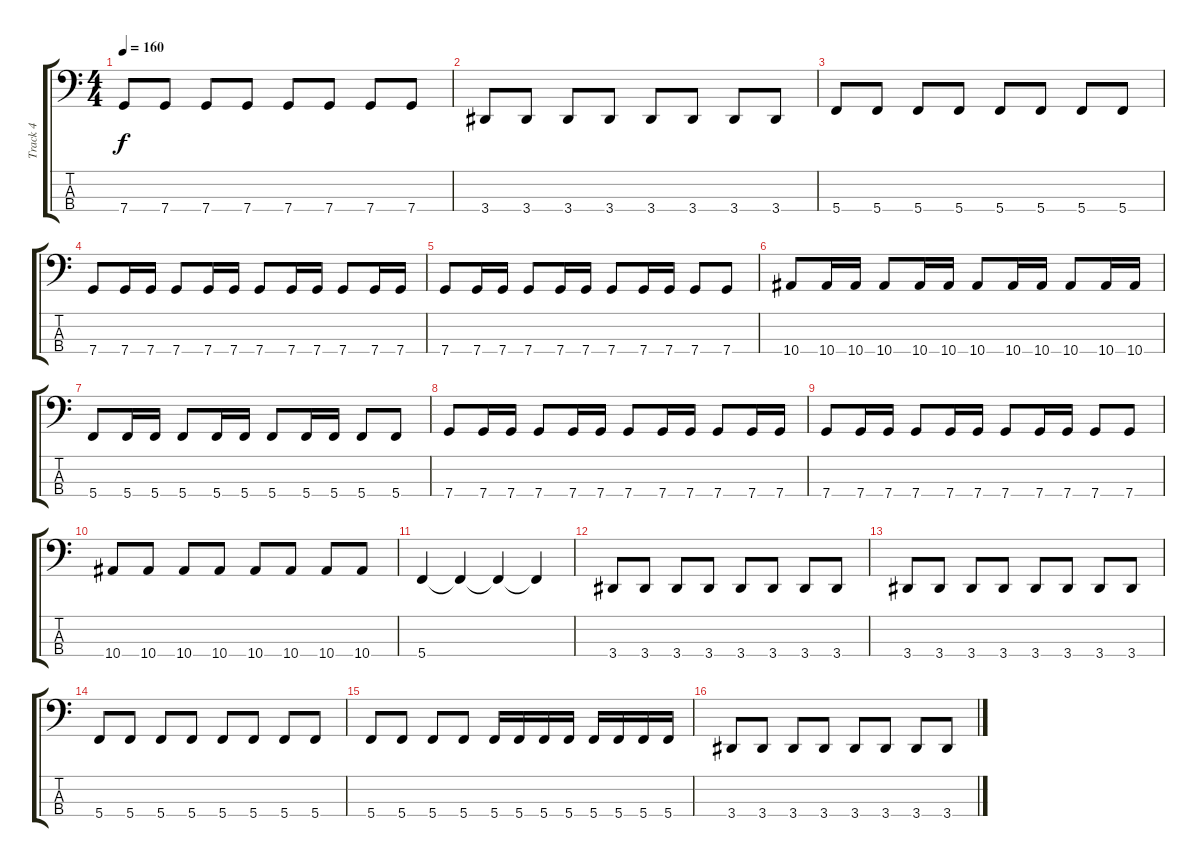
\track ("Track 4" "Track 4") {instrument electricbassfinger}
\staff {score tabs}
\tuning (F2 C2 G1 C1) {hide}
\ts (4 4)
\tempo 160
\clef f4
\ks c
7.4.8{dy f} 7.4.8 7.4.8 7.4.8 7.4.8 7.4.8 7.4.8 7.4.8 |
3.4.8 3.4.8 3.4.8 3.4.8 3.4.8 3.4.8 3.4.8 3.4.8 |
5.4.8 5.4.8 5.4.8 5.4.8 5.4.8 5.4.8 5.4.8 5.4.8 |
7.4.8 7.4.16 7.4.16 7.4.8 7.4.16 7.4.16 7.4.8 7.4.16 7.4.16 7.4.8 7.4.16 7.4.16 |
7.4.8 7.4.16 7.4.16 7.4.8 7.4.16 7.4.16 7.4.8 7.4.16 7.4.16 7.4.8 7.4.8 |
10.4.8 10.4.16 10.4.16 10.4.8 10.4.16 10.4.16 10.4.8 10.4.16 10.4.16 10.4.8 10.4.16 10.4.16 |
5.4.8 5.4.16 5.4.16 5.4.8 5.4.16 5.4.16 5.4.8 5.4.16 5.4.16 5.4.8 5.4.8 |
7.4.8 7.4.16 7.4.16 7.4.8 7.4.16 7.4.16 7.4.8 7.4.16 7.4.16 7.4.8 7.4.16 7.4.16 |
7.4.8 7.4.16 7.4.16 7.4.8 7.4.16 7.4.16 7.4.8 7.4.16 7.4.16 7.4.8 7.4.8 |
10.4.8 10.4.8 10.4.8 10.4.8 10.4.8 10.4.8 10.4.8 10.4.8 |
5.4.4 5.4{t}.4 5.4{t}.4 5.4{t}.4 |
3.4.8 3.4.8 3.4.8 3.4.8 3.4.8 3.4.8 3.4.8 3.4.8 |
3.4.8 3.4.8 3.4.8 3.4.8 3.4.8 3.4.8 3.4.8 3.4.8 |
5.4.8 5.4.8 5.4.8 5.4.8 5.4.8 5.4.8 5.4.8 5.4.8 |
5.4.8 5.4.8 5.4.8 5.4.8 5.4.16 5.4.16 5.4.16 5.4.16 5.4.16 5.4.16 5.4.16 5.4.16 |
3.4.8 3.4.8 3.4.8 3.4.8 3.4.8 3.4.8 3.4.8 3.4.8
